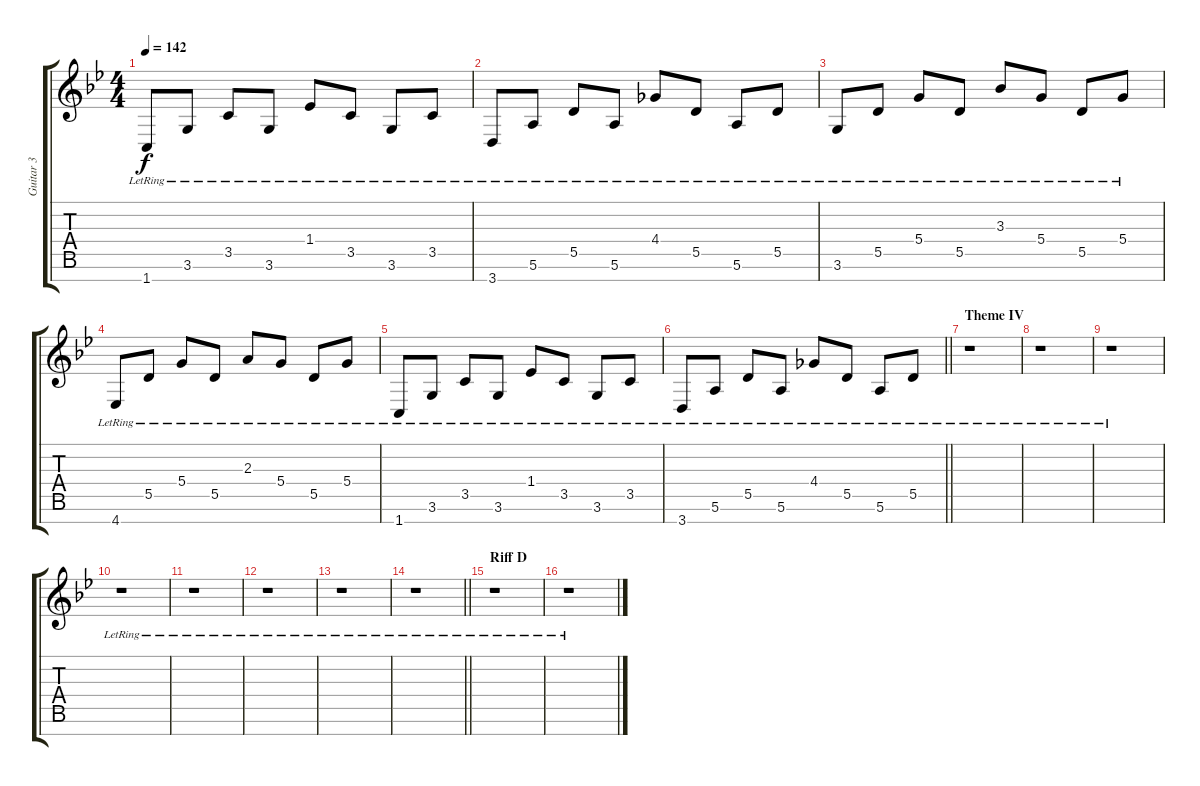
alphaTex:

\track ("Guitar 3" "Guitar 3") {instrument electricguitarjazz}
\staff {score tabs}
\tuning (E4 B3 G3 D3 A2 E2 B1) {hide}
\ts (4 4)
\tempo 142
\clef g2
\ks gminor
1.7{lr}.8{dy f} 3.6{lr}.8 3.5{lr}.8 3.6{lr}.8 1.4{lr}.8 3.5{lr}.8 3.6{lr}.8 3.5{lr}.8 |
3.7{lr}.8 5.6{lr}.8 5.5{lr}.8 5.6{lr}.8 4.4{lr}.8 5.5{lr}.8 5.6{lr}.8 5.5{lr}.8 |
3.6{lr}.8 5.5{lr}.8 5.4{lr}.8 5.5{lr}.8 3.3{lr}.8 5.4{lr}.8 5.5{lr}.8 5.4{lr}.8 |
4.7{lr}.8 5.5{lr}.8 5.4{lr}.8 5.5{lr}.8 2.3{lr}.8 5.4{lr}.8 5.5{lr}.8 5.4{lr}.8 |
1.7{lr}.8 3.6{lr}.8 3.5{lr}.8 3.6{lr}.8 1.4{lr}.8 3.5{lr}.8 3.6{lr}.8 3.5{lr}.8 |
\barLineRight lightlight
3.7{lr}.8 5.6{lr}.8 5.5{lr}.8 5.6{lr}.8 4.4{lr}.8 5.5{lr}.8 5.6{lr}.8 5.5{lr}.8 |
\section ("" "Theme IV")
r.1 |
r.1 |
r.1 |
r.1 |
r.1 |
r.1 |
r.1 |
\barLineRight lightlight
r.1 |
\section ("" "Riff D")
r.1 |
r.1
